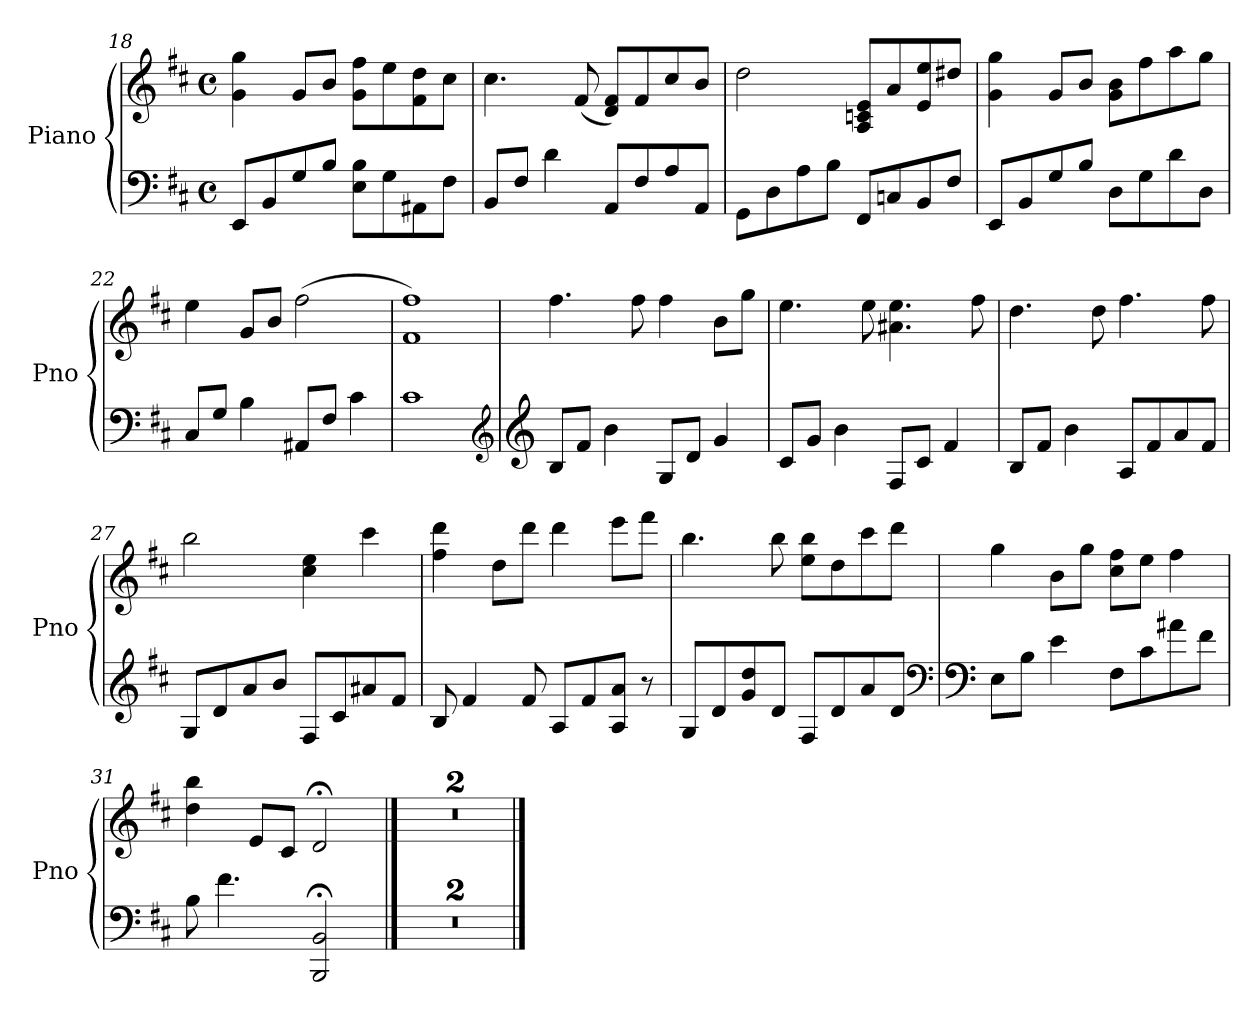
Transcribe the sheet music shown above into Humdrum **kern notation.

**kern	**kern
*part1	*part1
*staff2	*staff1
*I"Piano	*
*I'Pno	*
!!LO:LB:g=z
*clefF4	*clefG2
*k[f#c#]	*k[f#c#]
*D:	*D:
*M4/4	*M4/4
*met(c)	*met(c)
=18	=18
8EE/L	4g\ 4gg\
8BB/	.
8G/	8g/L
8B/J	8b/J
8E\ 8B\L	8g\ 8ff#\L
8G\	8ee\
8AA#X\	8f#\ 8dd\
8F#\J	8cc#\J
=19	=19
8BB/L	4.cc#\
8F#/J	.
4d\	.
.	(8f#/
8AA/L	8d/ 8f#/L)
8F#/	8f#/
8A/	8cc#/
8AA/J	8b/J
=20	=20
8GG\L	2dd\
8D\	.
8A\	.
8B\J	.
8FF#/L	8A/ 8cn/ 8e/L
8Cn/	8a/
8BB/	8e/ 8ee/
8F#/J	8dd#X/J
=21	=21
8EE/L	4g\ 4gg\
8BB/	.
8G/	8g/L
8B/J	8b/J
8D\L	8g\ 8b\L
8G\	8ff#\
8d\	8aa\
8D\J	8gg\J
=22	=22
8C#/L	4ee\
8G/J	.
4B\	8g/L
.	8b/J
8AA#X/L	(2ff#\
8F#/J	.
4c#\	.
=23	=23
1c#	1f# 1ff#)
*clefG2	*
!!LO:LB:g=z
=24	=24
*clefG2	*
8B/L	4.ff#\
8f#/J	.
4b\	.
.	8ff#\
8G/L	4ff#\
8d/J	.
4g/	8b\L
.	8gg\J
=25	=25
8c#/L	4.ee\
8g/J	.
4b\	.
.	8ee\
8F#/L	4.a#X\ 4.ee\
8c#/J	.
4f#/	.
.	8ff#\
=26	=26
8B/L	4.dd\
8f#/J	.
4b\	.
.	8dd\
8A/L	4.ff#\
8f#/	.
8a/	.
8f#/J	8ff#\
=27	=27
8G/L	2bb\
8d/	.
8a/	.
8b/J	.
8F#/L	4cc#\ 4ee\
8c#/	.
8a#X/	4ccc#\
8f#/J	.
=28	=28
8B/	4ff#\ 4ddd\
4f#/	.
.	8dd\L
8f#/	8ddd\J
8A/L	4ddd\
8f#/	.
8A/ 8a/J	8eee\L
8r	8fff#\J
=29	=29
8G/L	4.bb\
8d/	.
8g/ 8dd/	.
8d/J	8bb\
8F#/L	8ee\ 8bb\L
8d/	8dd\
8a/	8ccc#\
8d/J	8ddd\J
*clefF4	*
!!LO:LB:g=z
=30	=30
*clefF4	*
8E\L	4gg\
8B\J	.
4e\	8b\L
.	8gg\J
8F#\L	8cc#\ 8ff#\L
8c#\	8ee\J
8a#X\	4ff#\
8f#\J	.
=31	=31
8B\	4dd\ 4bb\
4.f#\	.
.	8e/L
.	8c#/J
2BBB/;< 2BB/;<	2d;</
==32	==32
1r	1r
=33	=33
1r	1r
==	==
*-	*-
